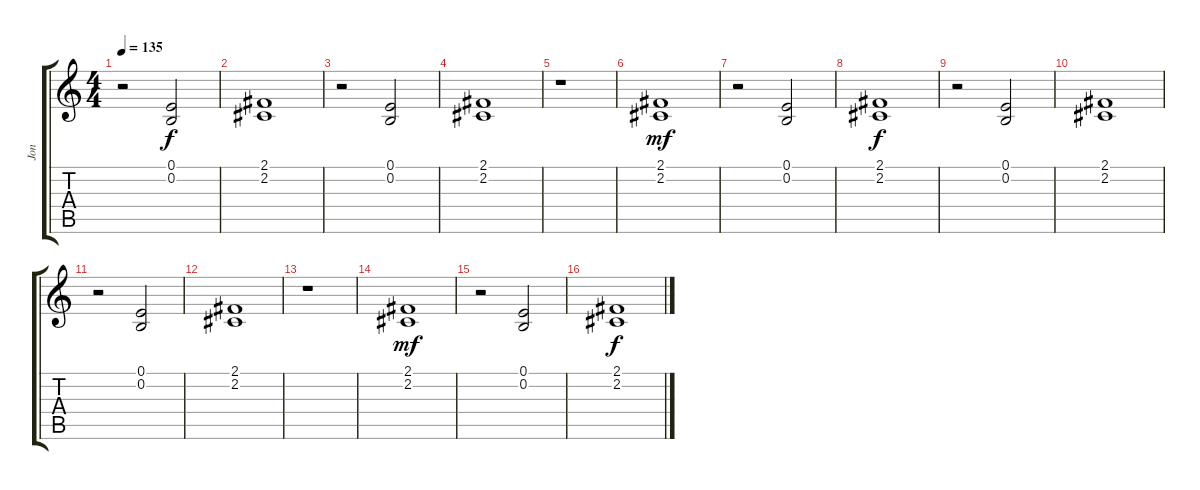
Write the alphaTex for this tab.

\track ("Jon" "Jon") {instrument drawbarorgan}
\staff {score tabs}
\tuning (E4 B3 G3 D3 A2 E2) {hide}
\ts (4 4)
\tempo 135
\clef g2
\ks c
r.2{dy f} (0.1 0.2).2 |
(2.1 2.2).1 |
r.2 (0.1 0.2).2 |
(2.1 2.2).1 |
r.1 |
(2.1 2.2).1{dy mf} |
r.2 (0.1 0.2).2 |
(2.1 2.2).1{dy f} |
r.2 (0.1 0.2).2 |
(2.1 2.2).1 |
r.2 (0.1 0.2).2 |
(2.1 2.2).1 |
r.1 |
(2.1 2.2).1{dy mf} |
r.2 (0.1 0.2).2 |
(2.1 2.2).1{dy f}
